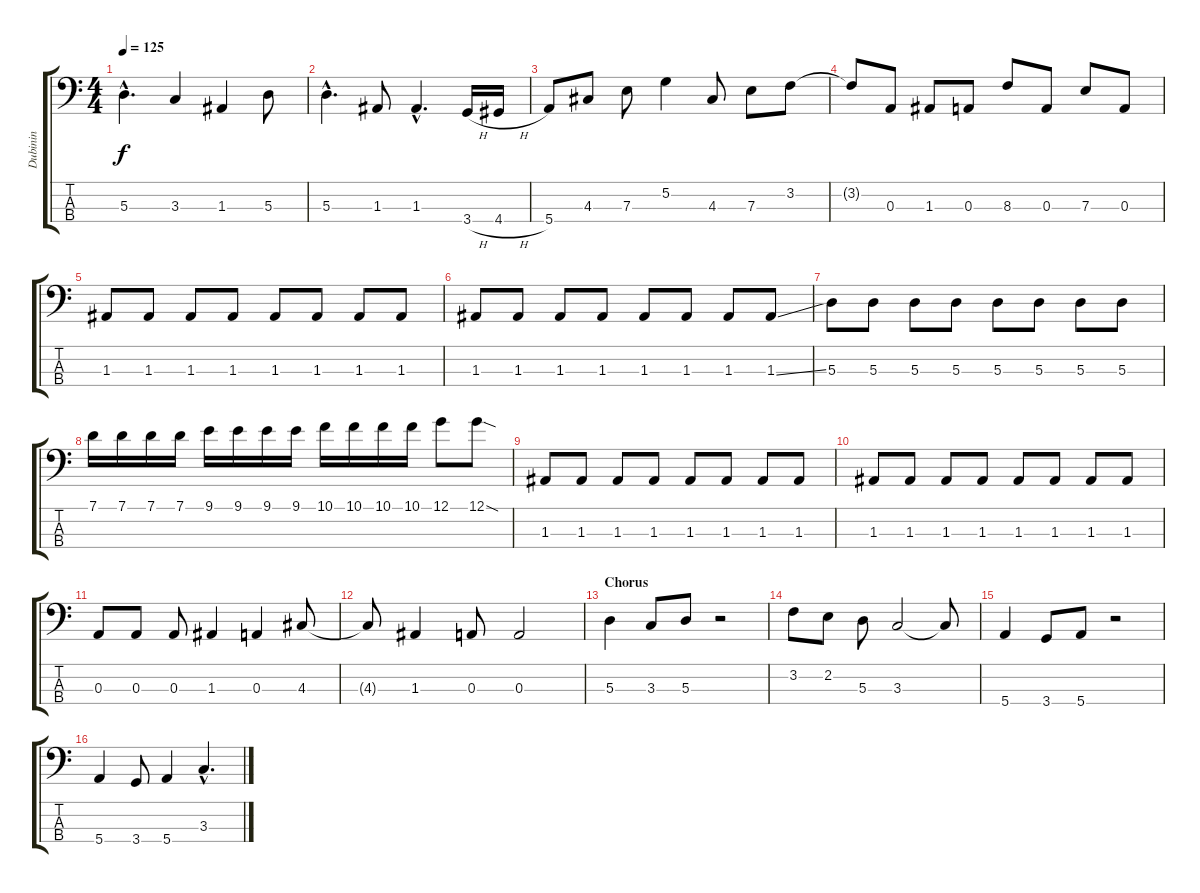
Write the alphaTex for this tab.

\track ("Dubinin" "Dubinin") {instrument electricbassfinger}
\staff {score tabs}
\tuning (G2 D2 A1 E1) {hide}
\ts (4 4)
\tempo 125
\clef f4
\ks c
5.3{hac}.4{d dy f} 3.3.4 1.3.4 5.3.8 |
5.3{hac}.4{d} 1.3.8 1.3{hac}.4{d} 3.4{h}.16 4.4{h}.16 |
5.4.8 4.3.8 7.3.8 5.2.4 4.3.8 7.3.8 3.2.8 |
3.2{t}.8 0.3.8 1.3.8 0.3.8 8.3.8 0.3.8 7.3.8 0.3.8 |
1.3.8 1.3.8 1.3.8 1.3.8 1.3.8 1.3.8 1.3.8 1.3.8 |
1.3.8 1.3.8 1.3.8 1.3.8 1.3.8 1.3.8 1.3.8 1.3{ss}.8 |
5.3.8 5.3.8 5.3.8 5.3.8 5.3.8 5.3.8 5.3.8 5.3.8 |
7.1.16 7.1.16 7.1.16 7.1.16 9.1.16 9.1.16 9.1.16 9.1.16 10.1.16 10.1.16 10.1.16 10.1.16 12.1.8 12.1{sod}.8 |
1.3.8 1.3.8 1.3.8 1.3.8 1.3.8 1.3.8 1.3.8 1.3.8 |
1.3.8 1.3.8 1.3.8 1.3.8 1.3.8 1.3.8 1.3.8 1.3.8 |
0.3.8 0.3.8 0.3.8 1.3.4 0.3.4 4.3.8 |
4.3{t}.8 1.3.4 0.3.8 0.3.2 |
\section ("" "Chorus")
5.3.4 3.3.8 5.3.8 r.2 |
3.2.8 2.2.8 5.3.8 3.3.2 3.3{t}.8 |
5.4.4 3.4.8 5.4.8 r.2 |
5.4.4 3.4.8 5.4.4 3.3{hac}.4{d}
